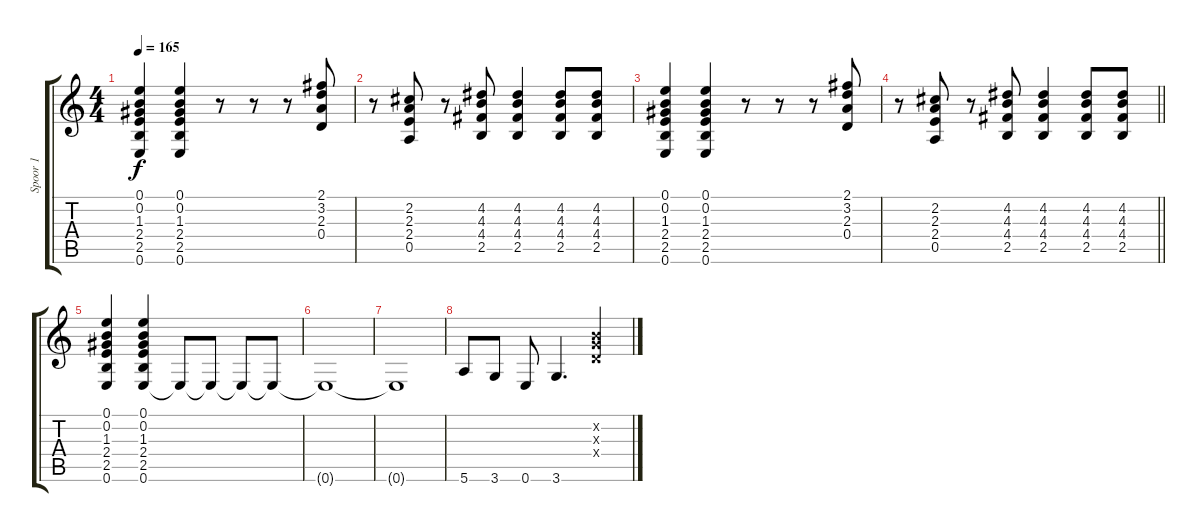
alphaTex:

\track ("Spoor 1" "Spoor 1") {instrument overdrivenguitar}
\staff {score tabs}
\tuning (E4 B3 G3 D3 A2 E2) {hide}
\ts (4 4)
\tempo 165
\clef g2
\ks c
(0.1 0.2 1.3 2.4 2.5 0.6).4{dy f} (0.1 0.2 1.3 2.4 2.5 0.6).4 r.8 r.8 r.8 (2.1 3.2 2.3 0.4).8 |
r.8 (2.2 2.3 2.4 0.5).8 r.8 (4.2 4.3 4.4 2.5).8 (4.2 4.3 4.4 2.5).4 (4.2 4.3 4.4 2.5).8 (4.2 4.3 4.4 2.5).8 |
(0.1 0.2 1.3 2.4 2.5 0.6).4 (0.1 0.2 1.3 2.4 2.5 0.6).4 r.8 r.8 r.8 (2.1 3.2 2.3 0.4).8 |
\barLineRight lightlight
r.8 (2.2 2.3 2.4 0.5).8 r.8 (4.2 4.3 4.4 2.5).8 (4.2 4.3 4.4 2.5).4 (4.2 4.3 4.4 2.5).8 (4.2 4.3 4.4 2.5).8 |
(0.1 0.2 1.3 2.4 2.5 0.6).4 (0.1 0.2 1.3 2.4 2.5 0.6).4 0.6{t}.8 0.6{t}.8 0.6{t}.8 0.6{t}.8 |
0.6{t}.1 |
0.6{t}.1 |
5.6.8 3.6.8 0.6.8 3.6.4{d} (0.2{x} 0.3{x} 0.4{x}).4
